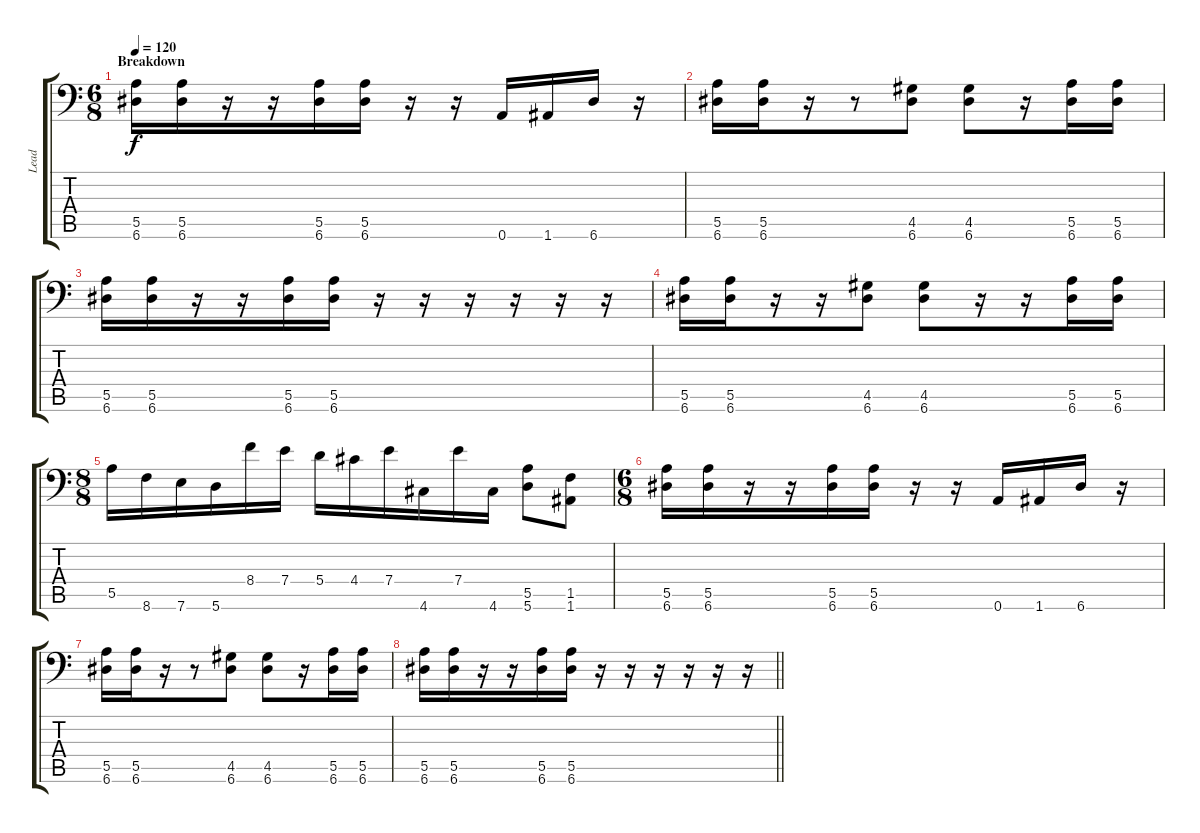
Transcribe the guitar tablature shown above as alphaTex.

\track ("Lead" "Lead") {instrument distortionguitar}
\staff {score tabs}
\tuning (B3 Gb3 D3 A2 E2 A1) {hide}
\ts (6 8)
\section ("" "Breakdown")
\tempo 120
\clef f4
\ks c
(5.5 6.6).16{dy f} (5.5 6.6).16 r.16 r.16 (5.5 6.6).16 (5.5 6.6).16 r.16 r.16 0.6.16 1.6.16 6.6.16 r.16 |
(5.5 6.6).16 (5.5 6.6).16 r.16 r.8 (4.5 6.6).8 (4.5 6.6).8 r.16 (5.5 6.6).16 (5.5 6.6).16 |
(5.5 6.6).16 (5.5 6.6).16 r.16 r.16 (5.5 6.6).16 (5.5 6.6).16 r.16 r.16 r.16 r.16 r.16 r.16 |
(5.5 6.6).16 (5.5 6.6).16 r.16 r.16 (4.5 6.6).8 (4.5 6.6).8 r.16 r.16 (5.5 6.6).16 (5.5 6.6).16 |
\ts (8 8)
5.5.16 8.6.16 7.6.16 5.6.16 8.4.16 7.4.16 5.4.16 4.4.16 7.4.16 4.6.16 7.4.16 4.6.16 (5.5 5.6).8 (1.5 1.6).8 |
\ts (6 8)
(5.5 6.6).16 (5.5 6.6).16 r.16 r.16 (5.5 6.6).16 (5.5 6.6).16 r.16 r.16 0.6.16 1.6.16 6.6.16 r.16 |
(5.5 6.6).16 (5.5 6.6).16 r.16 r.8 (4.5 6.6).8 (4.5 6.6).8 r.16 (5.5 6.6).16 (5.5 6.6).16 |
\barLineRight lightlight
(5.5 6.6).16 (5.5 6.6).16 r.16 r.16 (5.5 6.6).16 (5.5 6.6).16 r.16 r.16 r.16 r.16 r.16 r.16
